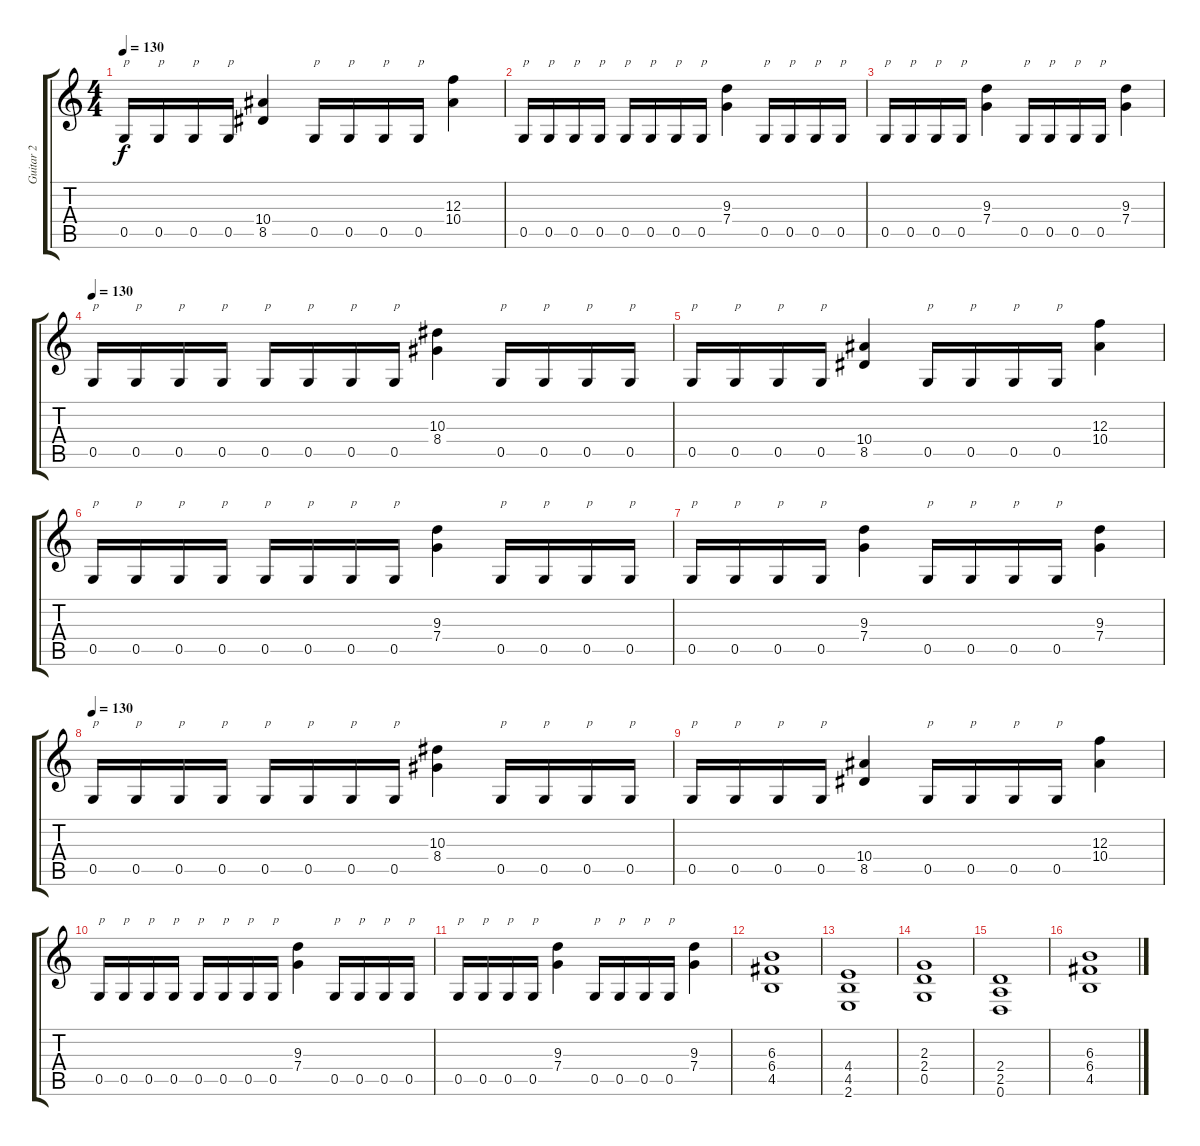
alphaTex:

\track ("Guitar 2" "Guitar 2") {instrument distortionguitar}
\staff {score tabs}
\tuning (D4 A3 F3 C3 G2 D2) {hide}
\ts (4 4)
\tempo 130
\clef g2
\ks c
0.5.16{txt "p" dy f} 0.5.16{txt "p"} 0.5.16{txt "p"} 0.5.16{txt "p"} (10.4 8.5).4 0.5.16{txt "p"} 0.5.16{txt "p"} 0.5.16{txt "p"} 0.5.16{txt "p"} (12.3 10.4).4 |
0.5.16{txt "p"} 0.5.16{txt "p"} 0.5.16{txt "p"} 0.5.16{txt "p"} 0.5.16{txt "p"} 0.5.16{txt "p"} 0.5.16{txt "p"} 0.5.16{txt "p"} (9.3 7.4).4 0.5.16{txt "p"} 0.5.16{txt "p"} 0.5.16{txt "p"} 0.5.16{txt "p"} |
0.5.16{txt "p"} 0.5.16{txt "p"} 0.5.16{txt "p"} 0.5.16{txt "p"} (9.3 7.4).4 0.5.16{txt "p"} 0.5.16{txt "p"} 0.5.16{txt "p"} 0.5.16{txt "p"} (9.3 7.4).4 |
\tempo 130
0.5.16{txt "p"} 0.5.16{txt "p"} 0.5.16{txt "p"} 0.5.16{txt "p"} 0.5.16{txt "p"} 0.5.16{txt "p"} 0.5.16{txt "p"} 0.5.16{txt "p"} (10.3 8.4).4 0.5.16{txt "p"} 0.5.16{txt "p"} 0.5.16{txt "p"} 0.5.16{txt "p"} |
0.5.16{txt "p"} 0.5.16{txt "p"} 0.5.16{txt "p"} 0.5.16{txt "p"} (10.4 8.5).4 0.5.16{txt "p"} 0.5.16{txt "p"} 0.5.16{txt "p"} 0.5.16{txt "p"} (12.3 10.4).4 |
0.5.16{txt "p"} 0.5.16{txt "p"} 0.5.16{txt "p"} 0.5.16{txt "p"} 0.5.16{txt "p"} 0.5.16{txt "p"} 0.5.16{txt "p"} 0.5.16{txt "p"} (9.3 7.4).4 0.5.16{txt "p"} 0.5.16{txt "p"} 0.5.16{txt "p"} 0.5.16{txt "p"} |
0.5.16{txt "p"} 0.5.16{txt "p"} 0.5.16{txt "p"} 0.5.16{txt "p"} (9.3 7.4).4 0.5.16{txt "p"} 0.5.16{txt "p"} 0.5.16{txt "p"} 0.5.16{txt "p"} (9.3 7.4).4 |
\tempo 130
0.5.16{txt "p"} 0.5.16{txt "p"} 0.5.16{txt "p"} 0.5.16{txt "p"} 0.5.16{txt "p"} 0.5.16{txt "p"} 0.5.16{txt "p"} 0.5.16{txt "p"} (10.3 8.4).4 0.5.16{txt "p"} 0.5.16{txt "p"} 0.5.16{txt "p"} 0.5.16{txt "p"} |
0.5.16{txt "p"} 0.5.16{txt "p"} 0.5.16{txt "p"} 0.5.16{txt "p"} (10.4 8.5).4 0.5.16{txt "p"} 0.5.16{txt "p"} 0.5.16{txt "p"} 0.5.16{txt "p"} (12.3 10.4).4 |
0.5.16{txt "p"} 0.5.16{txt "p"} 0.5.16{txt "p"} 0.5.16{txt "p"} 0.5.16{txt "p"} 0.5.16{txt "p"} 0.5.16{txt "p"} 0.5.16{txt "p"} (9.3 7.4).4 0.5.16{txt "p"} 0.5.16{txt "p"} 0.5.16{txt "p"} 0.5.16{txt "p"} |
0.5.16{txt "p"} 0.5.16{txt "p"} 0.5.16{txt "p"} 0.5.16{txt "p"} (9.3 7.4).4 0.5.16{txt "p"} 0.5.16{txt "p"} 0.5.16{txt "p"} 0.5.16{txt "p"} (9.3 7.4).4 |
(6.3 6.4 4.5).1 |
(4.4 4.5 2.6).1 |
(2.3 2.4 0.5).1 |
(2.4 2.5 0.6).1 |
(6.3 6.4 4.5).1
